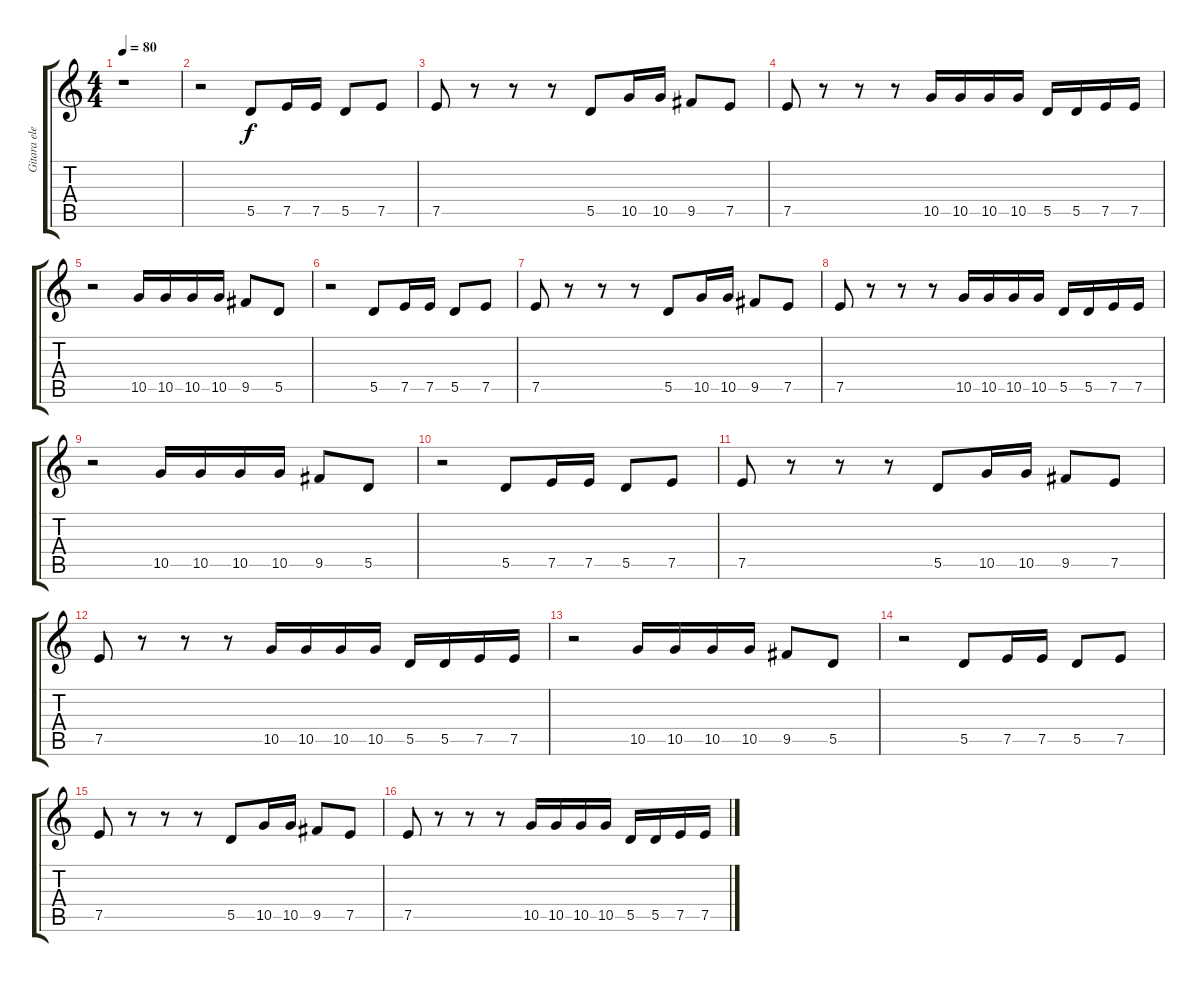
\track ("Gitara elektryczna (II)" "Gitara ele") {instrument electricguitarmuted}
\staff {score tabs}
\tuning (E4 B3 G3 D3 A2 E2) {hide}
\ts (4 4)
\tempo 80
\clef g2
\ks c
r.1{dy f instrument electricguitarmuted} |
r.2 5.5.8 7.5.16 7.5.16 5.5.8 7.5.8 |
7.5.8 r.8 r.8 r.8 5.5.8 10.5.16 10.5.16 9.5.8 7.5.8 |
7.5.8 r.8 r.8 r.8 10.5.16 10.5.16 10.5.16 10.5.16 5.5.16 5.5.16 7.5.16 7.5.16 |
r.2 10.5.16 10.5.16 10.5.16 10.5.16 9.5.8 5.5.8 |
r.2 5.5.8 7.5.16 7.5.16 5.5.8 7.5.8 |
7.5.8 r.8 r.8 r.8 5.5.8 10.5.16 10.5.16 9.5.8 7.5.8 |
7.5.8 r.8 r.8 r.8 10.5.16 10.5.16 10.5.16 10.5.16 5.5.16 5.5.16 7.5.16 7.5.16 |
r.2 10.5.16 10.5.16 10.5.16 10.5.16 9.5.8 5.5.8 |
r.2 5.5.8 7.5.16 7.5.16 5.5.8 7.5.8 |
7.5.8 r.8 r.8 r.8 5.5.8 10.5.16 10.5.16 9.5.8 7.5.8 |
7.5.8 r.8 r.8 r.8 10.5.16 10.5.16 10.5.16 10.5.16 5.5.16 5.5.16 7.5.16 7.5.16 |
r.2 10.5.16 10.5.16 10.5.16 10.5.16 9.5.8 5.5.8 |
r.2 5.5.8 7.5.16 7.5.16 5.5.8 7.5.8 |
7.5.8 r.8 r.8 r.8 5.5.8 10.5.16 10.5.16 9.5.8 7.5.8 |
7.5.8 r.8 r.8 r.8 10.5.16 10.5.16 10.5.16 10.5.16 5.5.16 5.5.16 7.5.16 7.5.16
